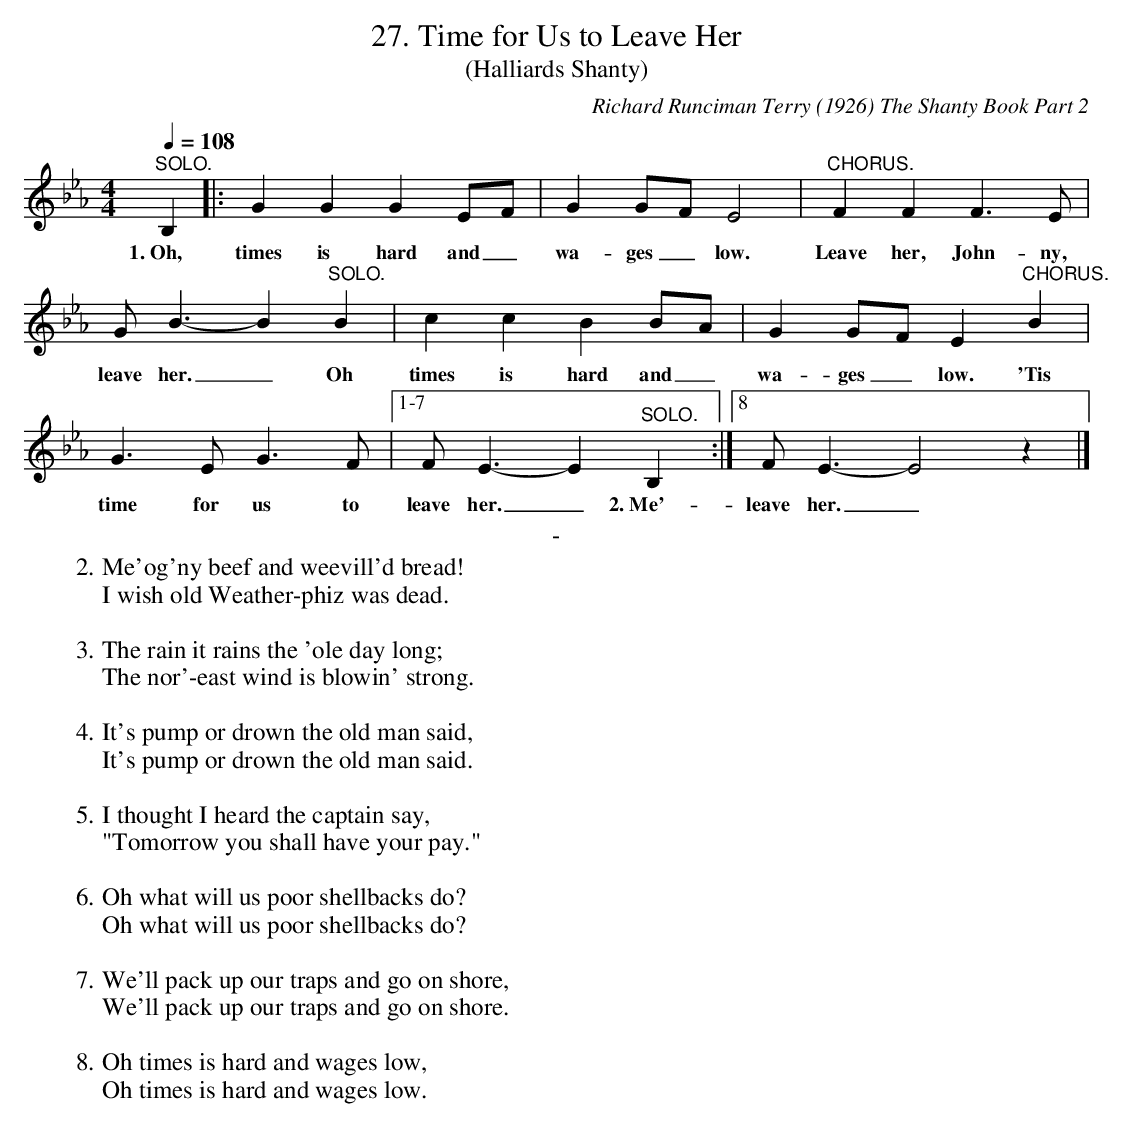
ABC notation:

X:1
T:27. Time for Us to Leave Her
T:(Halliards Shanty)
C:Richard Runciman Terry (1926) The Shanty Book Part 2
L:1/4
Q:1/4=108
M:4/4
K:Eb
"^SOLO." B, |: G G G E/F/ | G G/F/ E2 | "^CHORUS." F F F3/2 E/ | G/ B3/2-B "^SOLO." B |
w: 1.~Oh, | times is hard and_ |wa-ges_ low. | Leave her, John-ny, | leave her._ Oh |
c c B B/A/ | G G/F/ E "^CHORUS." B | G3/2 E/ G3/2 F/
w: times is hard and_ | wa-ges_ low. 'Tis | time for us to |
|1-7 F/ E3/2-E "^SOLO." B, :|8 F/ E3/2-E2 z |]
w: leave her._ 2.~Me'- | leave her._ |
T: -
W: 2. Me'og'ny beef and weevill'd bread!
W: I wish old Weather-phiz was dead.
W:
W: 3. The rain it rains the 'ole day long;
W: The nor'-east wind is blowin' strong.
W:
W: 4. It's pump or drown the old man said,
W: It's pump or drown the old man said.
W:
W: 5. I thought I heard the captain say,
W: "Tomorrow you shall have your pay."
W:
W: 6. Oh what will us poor shellbacks do?
W: Oh what will us poor shellbacks do?
W:
W: 7. We'll pack up our traps and go on shore,
W: We'll pack up our traps and go on shore.
W:
W: 8. Oh times is hard and wages low,
W: Oh times is hard and wages low.
